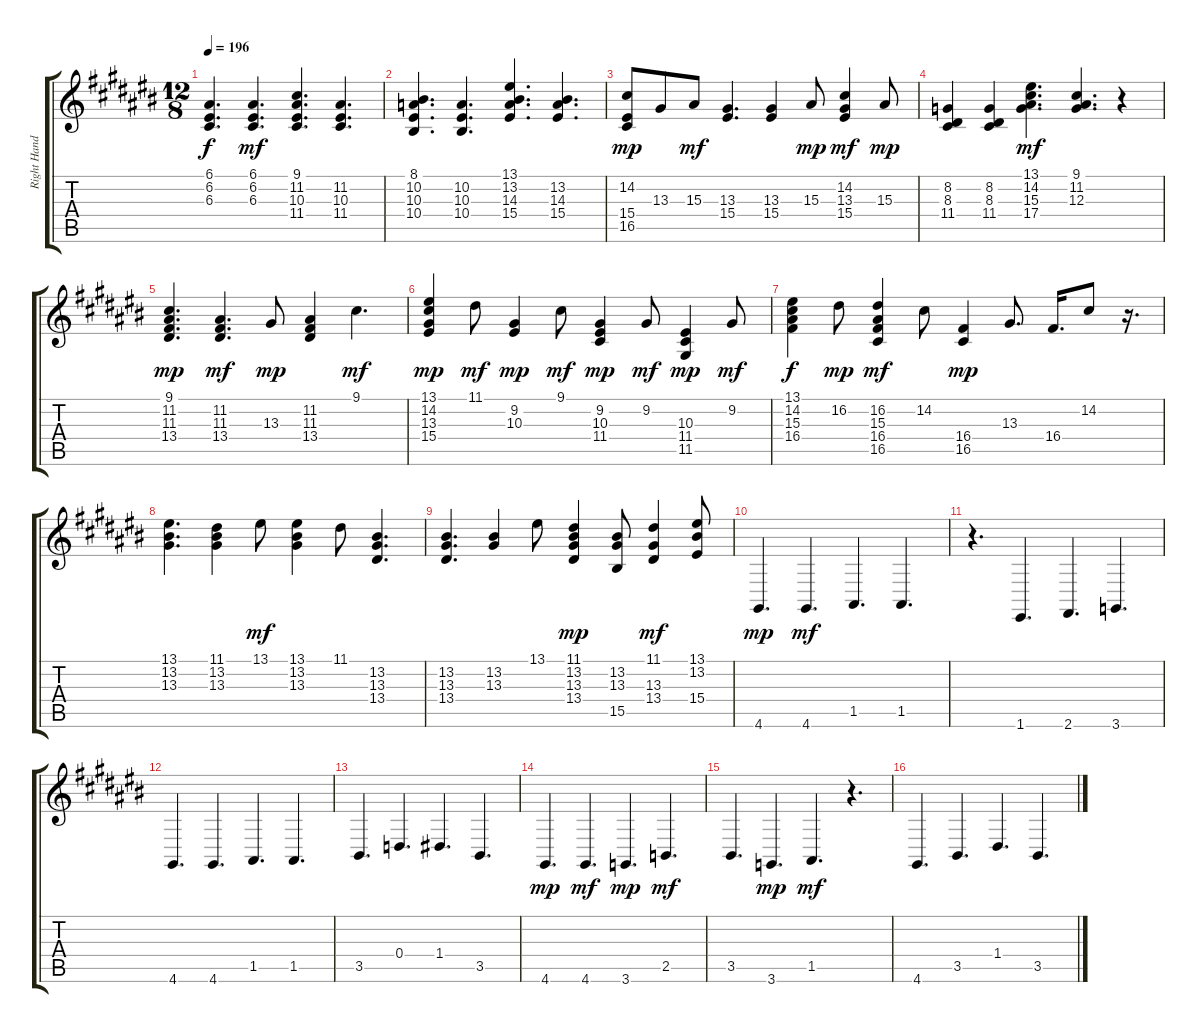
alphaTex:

\track ("Right Hand" "Right Hand") {instrument acousticgrandpiano}
\staff {score tabs}
\tuning (E4 B3 G3 D3 A2 E2) {hide}
\ts (12 8)
\tempo 196
\clef g2
\ks c#
(6.1 6.2 6.3).4{d dy f} (6.1 6.2 6.3).4{d dy mf} (9.1 11.2 10.3 11.4).4{d} (11.2 10.3 11.4).4{d} |
(8.1 10.2 10.3 10.4).4{d} (10.2 10.3 10.4).4{d} (13.1 13.2 14.3 15.4).4{d} (13.2 14.3 15.4).4{d} |
(14.2 15.4 16.5).8{dy mp} 13.3.8 15.3.8{dy mf} (13.3 15.4).4{d} (13.3 15.4).4 15.3.8{dy mp} (14.2 13.3 15.4).4{dy mf} 15.3.8{dy mp} |
(8.2 8.3 11.4).4 (8.2 8.3 11.4).4 (13.1 14.2 15.3 17.4).4{d dy mf} (9.1 11.2 12.3).4{d} r.4 |
(9.1 11.2 11.3 13.4).4{d dy mp} (11.2 11.3 13.4).4{d dy mf} 13.3.8{dy mp} (11.2 11.3 13.4).4 9.1.4{d dy mf} |
(13.1 14.2 13.3 15.4).4{dy mp} 11.1.8{dy mf} (9.2 10.3).4{dy mp} 9.1.8{dy mf} (9.2 10.3 11.4).4{dy mp} 9.2.8{dy mf} (10.3 11.4 11.5).4{dy mp} 9.2.8{dy mf} |
(13.1 14.2 15.3 16.4).4{dy f} 16.2.8{dy mp} (16.2 15.3 16.4 16.5).4{dy mf} 14.2.8 (16.4 16.5).4{dy mp} 13.3.8{d} 16.4.16{d} 14.2.8 r.16{d} |
(13.1 13.2 13.3).4{d} (11.1 13.2 13.3).4 13.1.8{dy mf} (13.1 13.2 13.3).4 11.1.8 (13.2 13.3 13.4).4{d} |
(13.2 13.3 13.4).4{d} (13.2 13.3).4 13.1.8 (11.1 13.2 13.3 13.4).4{dy mp} (13.2 13.3 15.5).8 (11.1 13.3 13.4).4{dy mf} (13.1 13.2 15.4).8 |
4.6.4{d dy mp} 4.6.4{d dy mf} 1.5.4{d} 1.5.4{d} |
r.4{d} 1.6.4{d} 2.6.4{d} 3.6.4{d} |
4.6.4{d} 4.6.4{d} 1.5.4{d} 1.5.4{d} |
3.5.4{d} 0.4.4{d} 1.4.4{d} 3.5.4{d} |
4.6.4{d dy mp} 4.6.4{d dy mf} 3.6.4{d dy mp} 2.5.4{d dy mf} |
3.5.4{d} 3.6.4{d dy mp} 1.5.4{d dy mf} r.4{d} |
4.6.4{d} 3.5.4{d} 1.4.4{d} 3.5.4{d}
